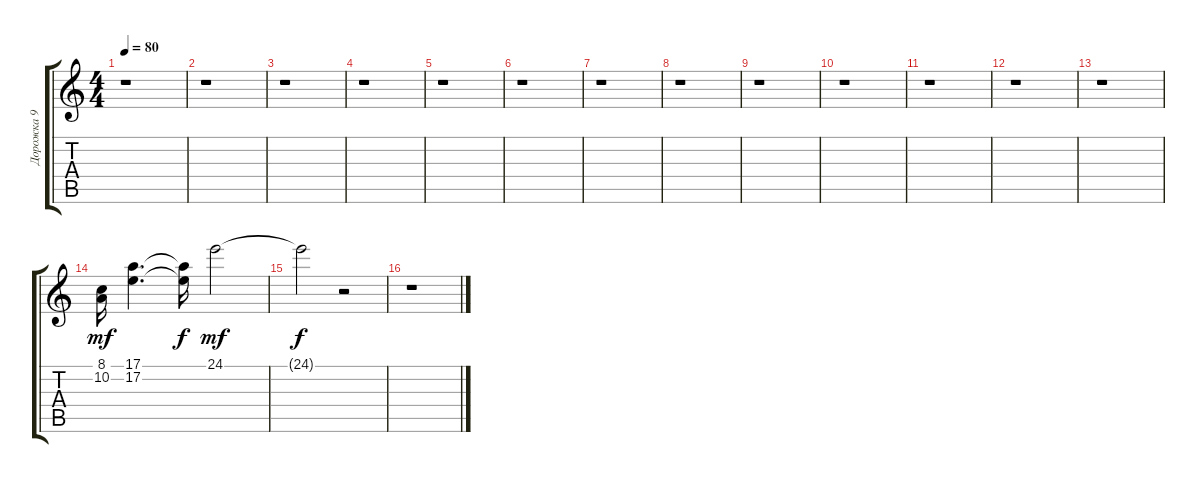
\track ("Дорожка 9" "Дорожка 9") {instrument vibraphone}
\staff {score tabs}
\tuning (E4 B3 G3 D3 A2 E2) {hide}
\ts (4 4)
\tempo 80
\clef g2
\ks c
r.1{dy mf} |
r.1 |
r.1 |
r.1 |
r.1 |
r.1 |
r.1 |
r.1 |
r.1 |
r.1 |
r.1 |
r.1 |
r.1 |
(8.1 10.2).16 (17.1 17.2).4{d} (17.1{t} 17.2{t}).16{dy f} 24.1.2{dy mf} |
24.1{t}.2{dy f} r.2 |
r.1
